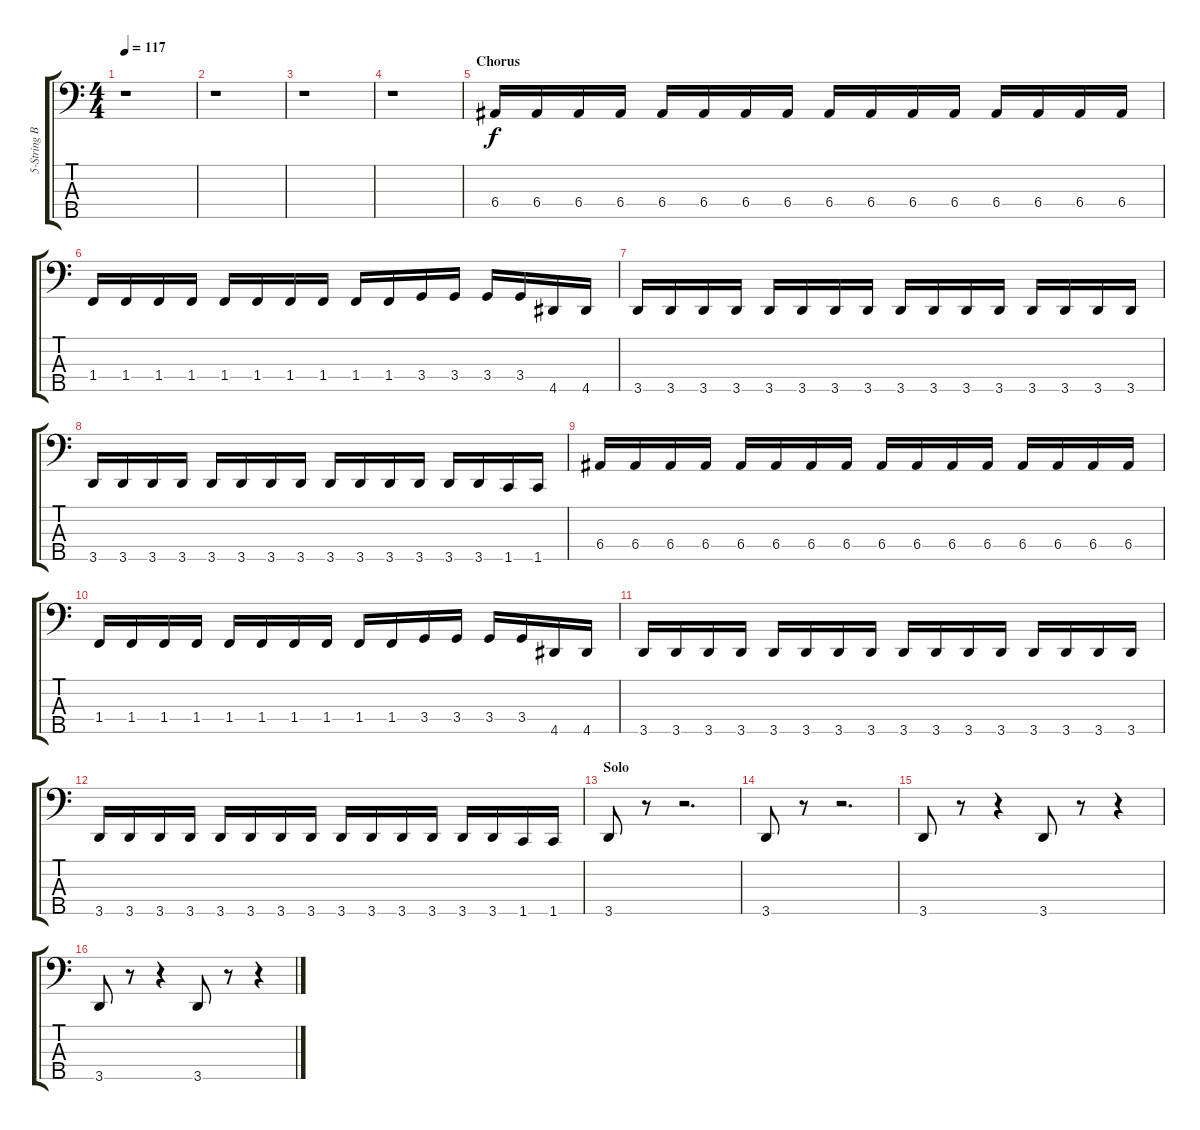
\track ("5-String Bass" "5-String B") {instrument electricbasspick}
\staff {score tabs}
\tuning (G2 D2 A1 E1 B0) {hide}
\ts (4 4)
\tempo 117
\clef f4
\ks c
r.1{dy f} |
r.1 |
r.1 |
r.1 |
\section ("" "Chorus")
6.4.16 6.4.16 6.4.16 6.4.16 6.4.16 6.4.16 6.4.16 6.4.16 6.4.16 6.4.16 6.4.16 6.4.16 6.4.16 6.4.16 6.4.16 6.4.16 |
1.4.16 1.4.16 1.4.16 1.4.16 1.4.16 1.4.16 1.4.16 1.4.16 1.4.16 1.4.16 3.4.16 3.4.16 3.4.16 3.4.16 4.5.16 4.5.16 |
3.5.16 3.5.16 3.5.16 3.5.16 3.5.16 3.5.16 3.5.16 3.5.16 3.5.16 3.5.16 3.5.16 3.5.16 3.5.16 3.5.16 3.5.16 3.5.16 |
3.5.16 3.5.16 3.5.16 3.5.16 3.5.16 3.5.16 3.5.16 3.5.16 3.5.16 3.5.16 3.5.16 3.5.16 3.5.16 3.5.16 1.5.16 1.5.16 |
6.4.16 6.4.16 6.4.16 6.4.16 6.4.16 6.4.16 6.4.16 6.4.16 6.4.16 6.4.16 6.4.16 6.4.16 6.4.16 6.4.16 6.4.16 6.4.16 |
1.4.16 1.4.16 1.4.16 1.4.16 1.4.16 1.4.16 1.4.16 1.4.16 1.4.16 1.4.16 3.4.16 3.4.16 3.4.16 3.4.16 4.5.16 4.5.16 |
3.5.16 3.5.16 3.5.16 3.5.16 3.5.16 3.5.16 3.5.16 3.5.16 3.5.16 3.5.16 3.5.16 3.5.16 3.5.16 3.5.16 3.5.16 3.5.16 |
3.5.16 3.5.16 3.5.16 3.5.16 3.5.16 3.5.16 3.5.16 3.5.16 3.5.16 3.5.16 3.5.16 3.5.16 3.5.16 3.5.16 1.5.16 1.5.16 |
\section ("" "Solo")
3.5.8 r.8 r.2{d} |
3.5.8 r.8 r.2{d} |
3.5.8 r.8 r.4 3.5.8 r.8 r.4 |
3.5.8 r.8 r.4 3.5.8 r.8 r.4
